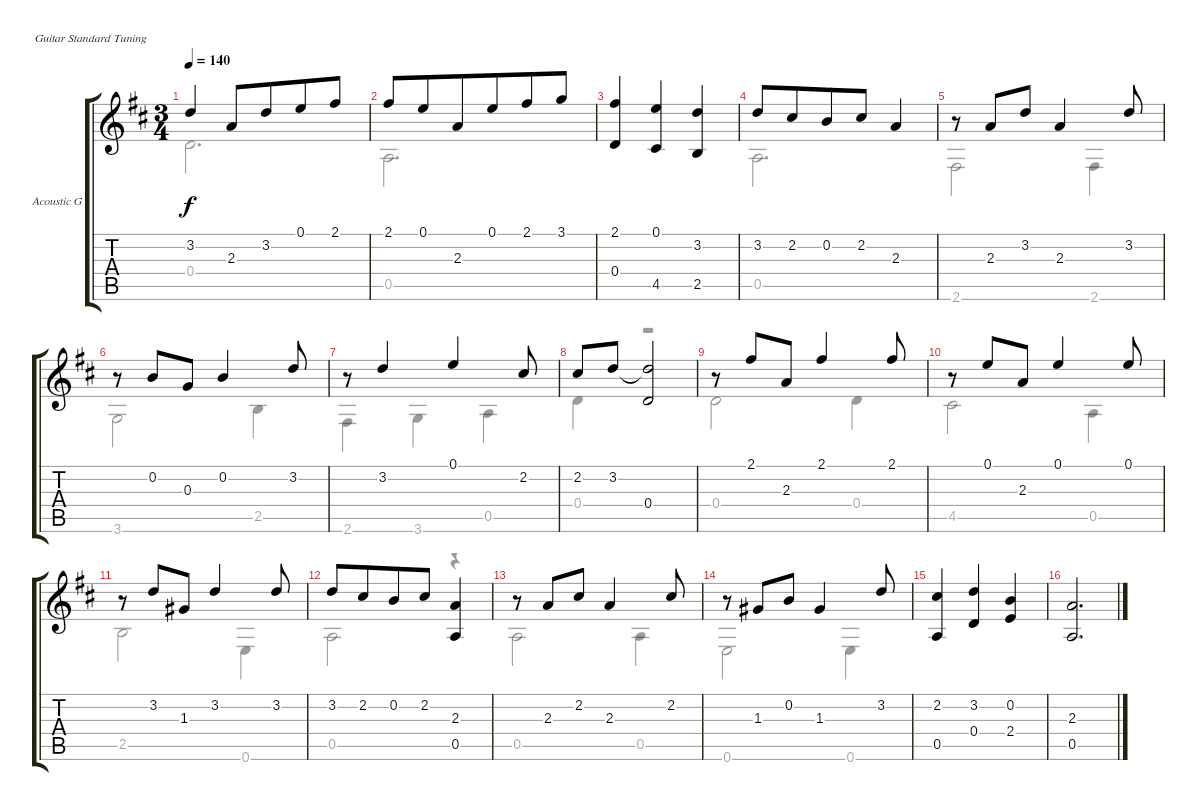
\bracketExtendMode groupsimilarinstruments
\firstSystemTrackNameOrientation horizontal
\otherSystemsTrackNameOrientation horizontal
\track ("Acoustic Guitar" "Acoustic G") {instrument acousticguitarnylon}
\staff {score tabs}
\tuning (E4 B3 G3 D3 A2 E2)
\voice
\ts (3 4)
\tempo 140
\clef g2
\ks d
3.2.4{dy f instrument acousticguitarnylon} 2.3.8 3.2.8{beam merge} 0.1.8 2.1.8 |
2.1.8 0.1.8{beam merge} 2.3.8{beam merge} 0.1.8{beam merge} 2.1.8 3.1.8 |
(2.1 0.4).4 (0.1 4.5).4 (3.2 2.5).4 |
3.2.8 2.2.8{beam merge} 0.2.8 2.2.8 2.3.4 |
r.8 2.3.8{beam merge} 3.2.8 2.3.4 3.2.8 |
r.8 0.2.8{beam merge} 0.3.8 0.2.4 3.2.8 |
r.8 3.2.4 0.1.4 2.2.8 |
2.2.8 3.2.8 (3.2{t} 0.4).2 |
r.8 2.1.8{beam merge} 2.3.8 2.1.4 2.1.8 |
r.8 0.1.8{beam merge} 2.3.8 0.1.4 0.1.8 |
r.8 3.2.8{beam merge} 1.3.8 3.2.4 3.2.8 |
3.2.8 2.2.8{beam merge} 0.2.8 2.2.8 (2.3 0.5).4 |
r.8 2.3.8{beam merge} 2.2.8 2.3.4 2.2.8 |
r.8 1.3.8{beam merge} 0.2.8 1.3.4 3.2.8 |
(2.2 0.5).4 (3.2 0.4).4 (0.2 2.4).4 |
(2.3 0.5).2{d}
\voice
\clef g2
\ottava regular
\simile none
\ks d
0.4.2{d dy f} |
0.5.2{d} |
|
0.5.2{d} |
2.6.2 2.6.4 |
3.6.2 2.5.4 |
2.6.4 3.6.4 0.5.4 |
0.4.4 r.2 |
0.4.2 0.4.4 |
4.5.2 0.5.4 |
2.5.2 0.6.4 |
0.5.2 r.4 |
0.5.2 0.5.4 |
0.6.2 0.6.4 |
|
